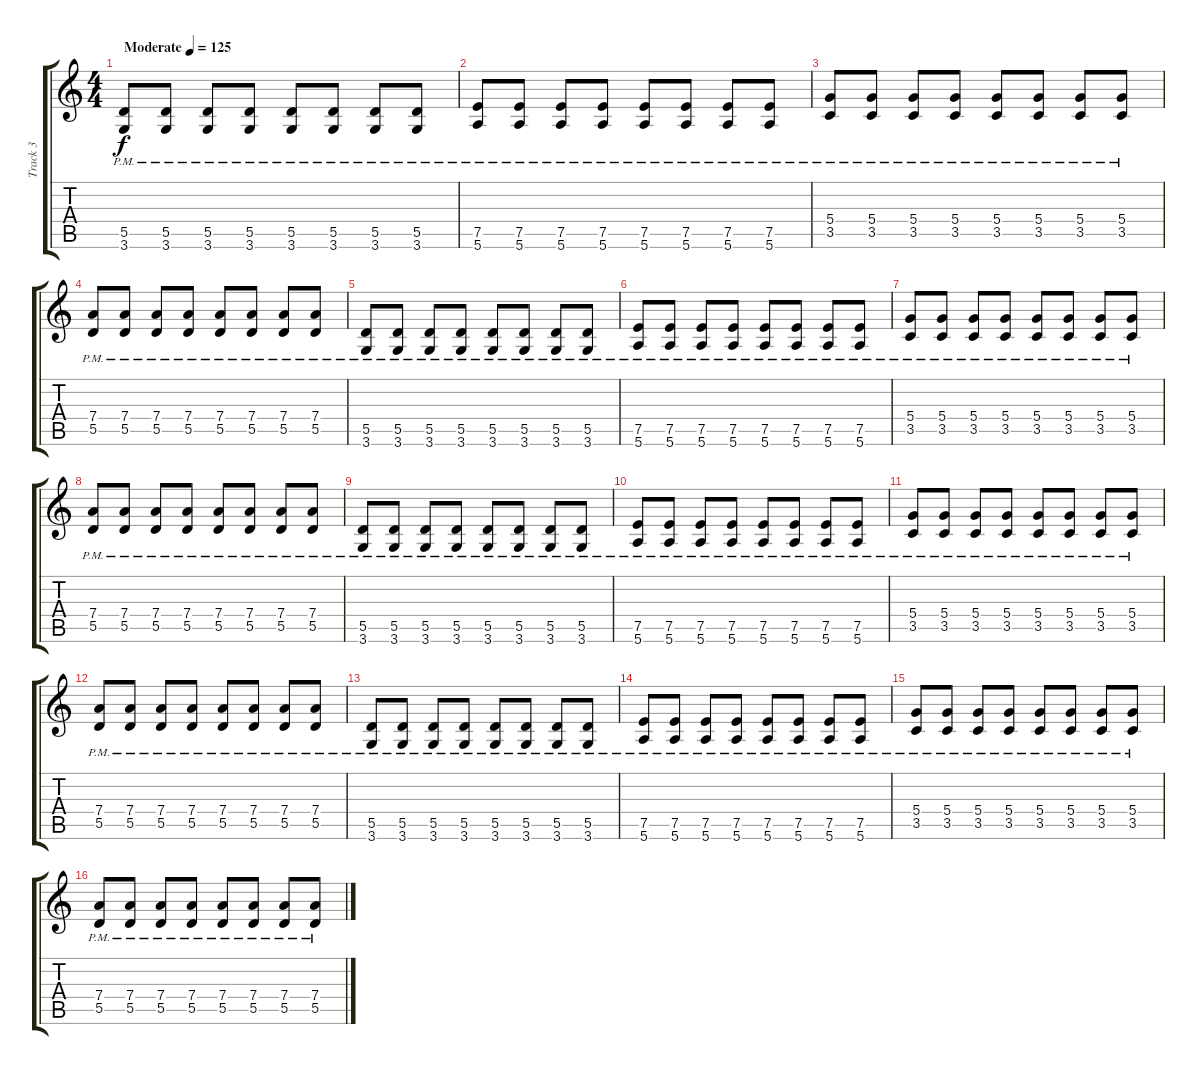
\track ("Track 3" "Track 3") {instrument overdrivenguitar}
\staff {score tabs}
\tuning (E4 B3 G3 D3 A2 E2) {hide}
\ts (4 4)
\tempo (125 "Moderate")
\clef g2
\ks c
(5.5{pm} 3.6{pm}).8{dy f instrument overdrivenguitar} (5.5{pm} 3.6{pm}).8 (5.5{pm} 3.6{pm}).8 (5.5{pm} 3.6{pm}).8 (5.5{pm} 3.6{pm}).8 (5.5{pm} 3.6{pm}).8 (5.5{pm} 3.6{pm}).8 (5.5{pm} 3.6{pm}).8 |
(7.5{pm} 5.6{pm}).8 (7.5{pm} 5.6{pm}).8 (7.5{pm} 5.6{pm}).8 (7.5{pm} 5.6{pm}).8 (7.5{pm} 5.6{pm}).8 (7.5{pm} 5.6{pm}).8 (7.5{pm} 5.6{pm}).8 (7.5{pm} 5.6{pm}).8 |
(5.4{pm} 3.5{pm}).8 (5.4{pm} 3.5{pm}).8 (5.4{pm} 3.5{pm}).8 (5.4{pm} 3.5{pm}).8 (5.4{pm} 3.5{pm}).8 (5.4{pm} 3.5{pm}).8 (5.4{pm} 3.5{pm}).8 (5.4{pm} 3.5{pm}).8 |
(7.4{pm} 5.5{pm}).8 (7.4{pm} 5.5{pm}).8 (7.4{pm} 5.5{pm}).8 (7.4{pm} 5.5{pm}).8 (7.4{pm} 5.5{pm}).8 (7.4{pm} 5.5{pm}).8 (7.4{pm} 5.5{pm}).8 (7.4{pm} 5.5{pm}).8 |
(5.5{pm} 3.6{pm}).8 (5.5{pm} 3.6{pm}).8 (5.5{pm} 3.6{pm}).8 (5.5{pm} 3.6{pm}).8 (5.5{pm} 3.6{pm}).8 (5.5{pm} 3.6{pm}).8 (5.5{pm} 3.6{pm}).8 (5.5{pm} 3.6{pm}).8 |
(7.5{pm} 5.6{pm}).8 (7.5{pm} 5.6{pm}).8 (7.5{pm} 5.6{pm}).8 (7.5{pm} 5.6{pm}).8 (7.5{pm} 5.6{pm}).8 (7.5{pm} 5.6{pm}).8 (7.5{pm} 5.6{pm}).8 (7.5{pm} 5.6{pm}).8 |
(5.4{pm} 3.5{pm}).8 (5.4{pm} 3.5{pm}).8 (5.4{pm} 3.5{pm}).8 (5.4{pm} 3.5{pm}).8 (5.4{pm} 3.5{pm}).8 (5.4{pm} 3.5{pm}).8 (5.4{pm} 3.5{pm}).8 (5.4{pm} 3.5{pm}).8 |
(7.4{pm} 5.5{pm}).8 (7.4{pm} 5.5{pm}).8 (7.4{pm} 5.5{pm}).8 (7.4{pm} 5.5{pm}).8 (7.4{pm} 5.5{pm}).8 (7.4{pm} 5.5{pm}).8 (7.4{pm} 5.5{pm}).8 (7.4{pm} 5.5{pm}).8 |
(5.5{pm} 3.6{pm}).8 (5.5{pm} 3.6{pm}).8 (5.5{pm} 3.6{pm}).8 (5.5{pm} 3.6{pm}).8 (5.5{pm} 3.6{pm}).8 (5.5{pm} 3.6{pm}).8 (5.5{pm} 3.6{pm}).8 (5.5{pm} 3.6{pm}).8 |
(7.5{pm} 5.6{pm}).8 (7.5{pm} 5.6{pm}).8 (7.5{pm} 5.6{pm}).8 (7.5{pm} 5.6{pm}).8 (7.5{pm} 5.6{pm}).8 (7.5{pm} 5.6{pm}).8 (7.5{pm} 5.6{pm}).8 (7.5{pm} 5.6{pm}).8 |
(5.4{pm} 3.5{pm}).8 (5.4{pm} 3.5{pm}).8 (5.4{pm} 3.5{pm}).8 (5.4{pm} 3.5{pm}).8 (5.4{pm} 3.5{pm}).8 (5.4{pm} 3.5{pm}).8 (5.4{pm} 3.5{pm}).8 (5.4{pm} 3.5{pm}).8 |
(7.4{pm} 5.5{pm}).8 (7.4{pm} 5.5{pm}).8 (7.4{pm} 5.5{pm}).8 (7.4{pm} 5.5{pm}).8 (7.4{pm} 5.5{pm}).8 (7.4{pm} 5.5{pm}).8 (7.4{pm} 5.5{pm}).8 (7.4{pm} 5.5{pm}).8 |
(5.5{pm} 3.6{pm}).8 (5.5{pm} 3.6{pm}).8 (5.5{pm} 3.6{pm}).8 (5.5{pm} 3.6{pm}).8 (5.5{pm} 3.6{pm}).8 (5.5{pm} 3.6{pm}).8 (5.5{pm} 3.6{pm}).8 (5.5{pm} 3.6{pm}).8 |
(7.5{pm} 5.6{pm}).8 (7.5{pm} 5.6{pm}).8 (7.5{pm} 5.6{pm}).8 (7.5{pm} 5.6{pm}).8 (7.5{pm} 5.6{pm}).8 (7.5{pm} 5.6{pm}).8 (7.5{pm} 5.6{pm}).8 (7.5{pm} 5.6{pm}).8 |
(5.4{pm} 3.5{pm}).8 (5.4{pm} 3.5{pm}).8 (5.4{pm} 3.5{pm}).8 (5.4{pm} 3.5{pm}).8 (5.4{pm} 3.5{pm}).8 (5.4{pm} 3.5{pm}).8 (5.4{pm} 3.5{pm}).8 (5.4{pm} 3.5{pm}).8 |
(7.4{pm} 5.5{pm}).8 (7.4{pm} 5.5{pm}).8 (7.4{pm} 5.5{pm}).8 (7.4{pm} 5.5{pm}).8 (7.4{pm} 5.5{pm}).8 (7.4{pm} 5.5{pm}).8 (7.4{pm} 5.5{pm}).8 (7.4{pm} 5.5{pm}).8
